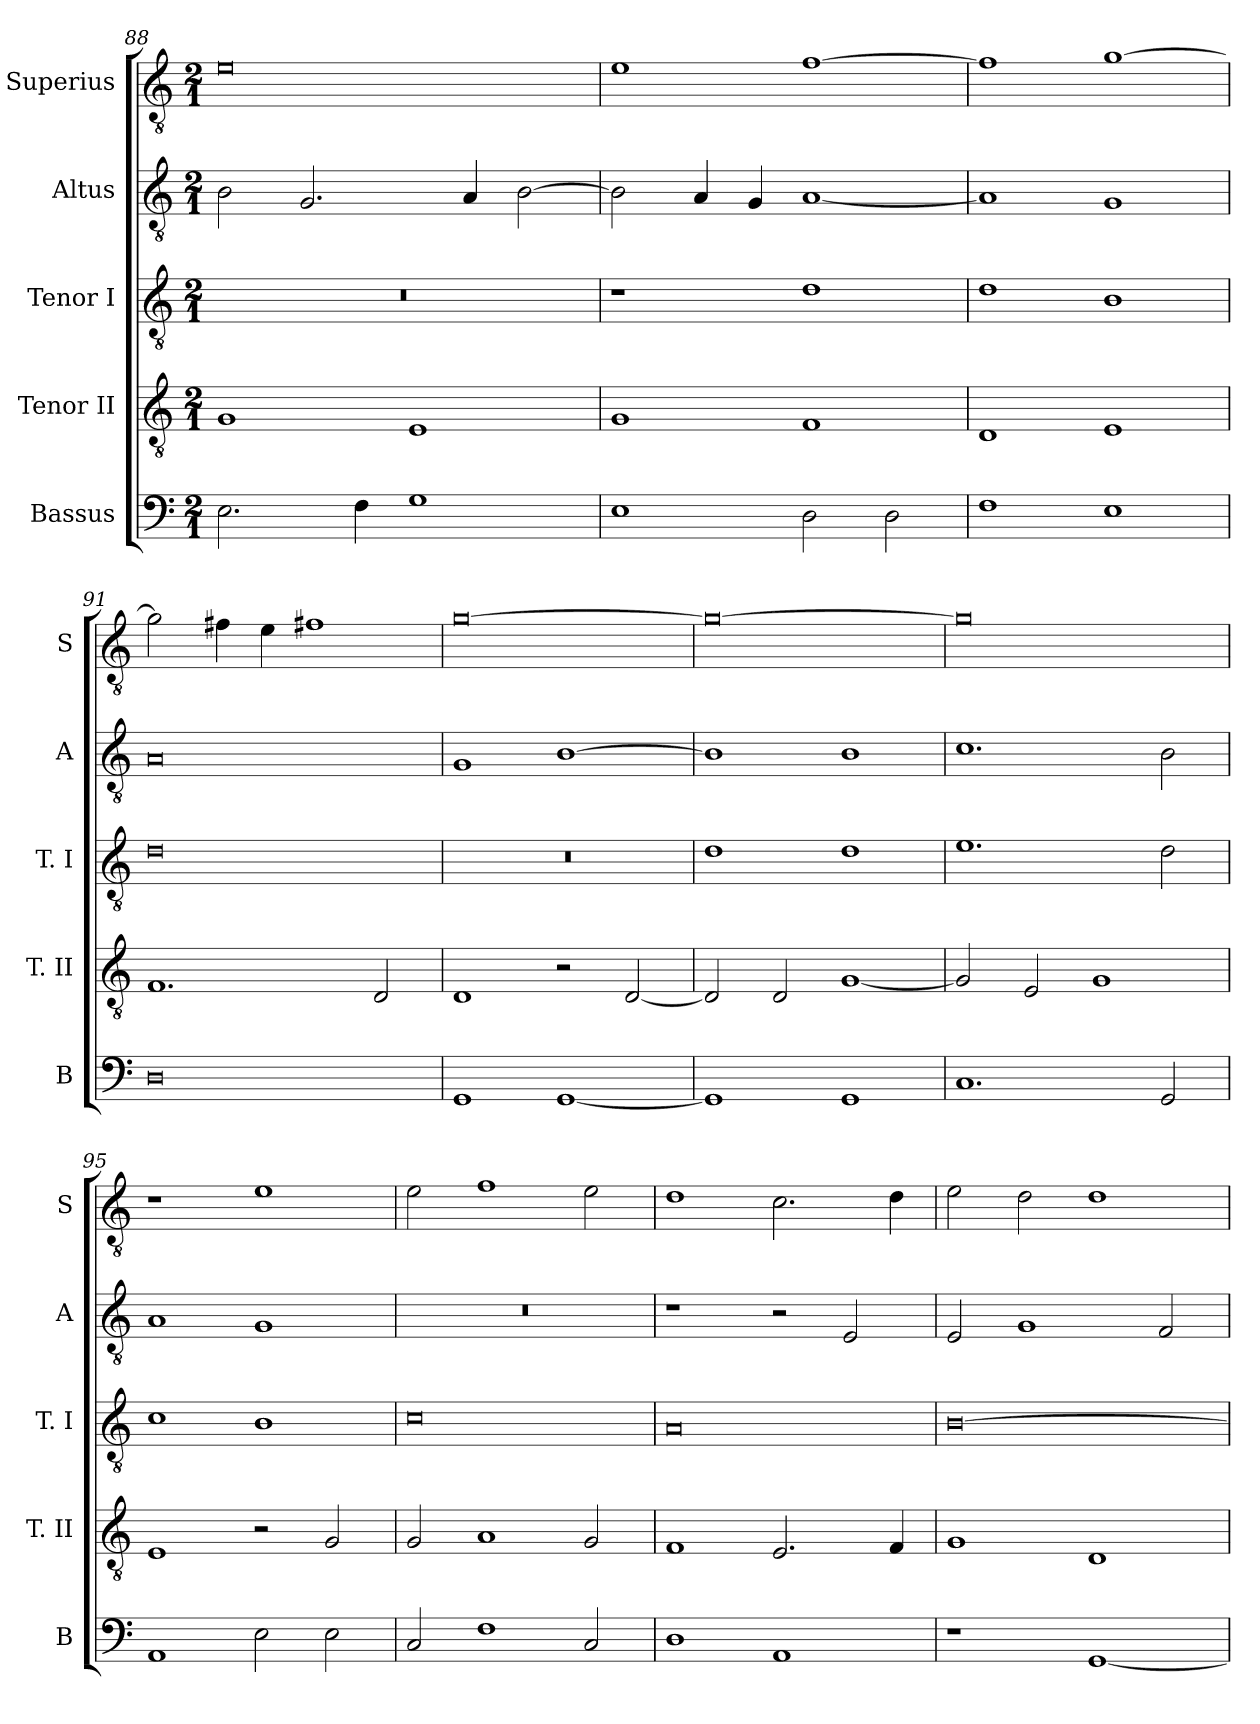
**kern	**kern	**kern	**kern	**kern
*part5	*part4	*part3	*part2	*part1
*staff5	*staff4	*staff3	*staff2	*staff1
*I"Bassus	*I"Tenor II	*I"Tenor I	*I"Altus	*I"Superius
*I'B	*I'T. II	*I'T. I	*I'A	*I'S
*clefF4	*clefGv2	*clefGv2	*clefGv2	*clefGv2
*k[]	*k[]	*k[]	*k[]	*k[]
*C:	*C:	*C:	*C:	*C:
*M2/1	*M2/1	*M2/1	*M2/1	*M2/1
=88	=88	=88	=88	=88
2.E	1G	0r	2B	0e
.	.	.	2.G	.
4F	.	.	.	.
1G	1E	.	.	.
.	.	.	4A	.
.	.	.	[2B	.
=89	=89	=89	=89	=89
1E	1G	1r	2B]	1e
.	.	.	4A	.
.	.	.	4G	.
2D	1F	1d	[1A	[1f
2D	.	.	.	.
=90	=90	=90	=90	=90
1F	1D	1d	1A]	1f]
1E	1E	1B	1G	[1g
=91	=91	=91	=91	=91
0D	1.F	0d	0A	2g]
.	.	.	.	4f#X
.	.	.	.	4e
.	.	.	.	1f#X
.	2D	.	.	.
=92	=92	=92	=92	=92
1GG	1D	0r	1G	[0g
[1GG	2r	.	[1B	.
.	[2D	.	.	.
=93	=93	=93	=93	=93
1GG]	2D]	1d	1B]	0g_
.	2D	.	.	.
1GG	[1G	1d	1B	.
=94	=94	=94	=94	=94
1.C	2G]	1.e	1.c	0g]
.	2E	.	.	.
.	1G	.	.	.
2GG	.	2d	2B	.
=95	=95	=95	=95	=95
1AA	1E	1c	1A	1r
2E	2r	1B	1G	1e
2E	2G	.	.	.
=96	=96	=96	=96	=96
2C	2G	0c	0r	2e
1F	1A	.	.	1f
2C	2G	.	.	2e
=97	=97	=97	=97	=97
1D	1F	0A	1r	1d
1AA	2.E	.	2r	2.c
.	.	.	2E	.
.	4F	.	.	4d
=98	=98	=98	=98	=98
1r	1G	[0B	2E	2e
.	.	.	1G	2d
[1GG	1D	.	.	1d
.	.	.	2F	.
=	=	=	=	=
*-	*-	*-	*-	*-
